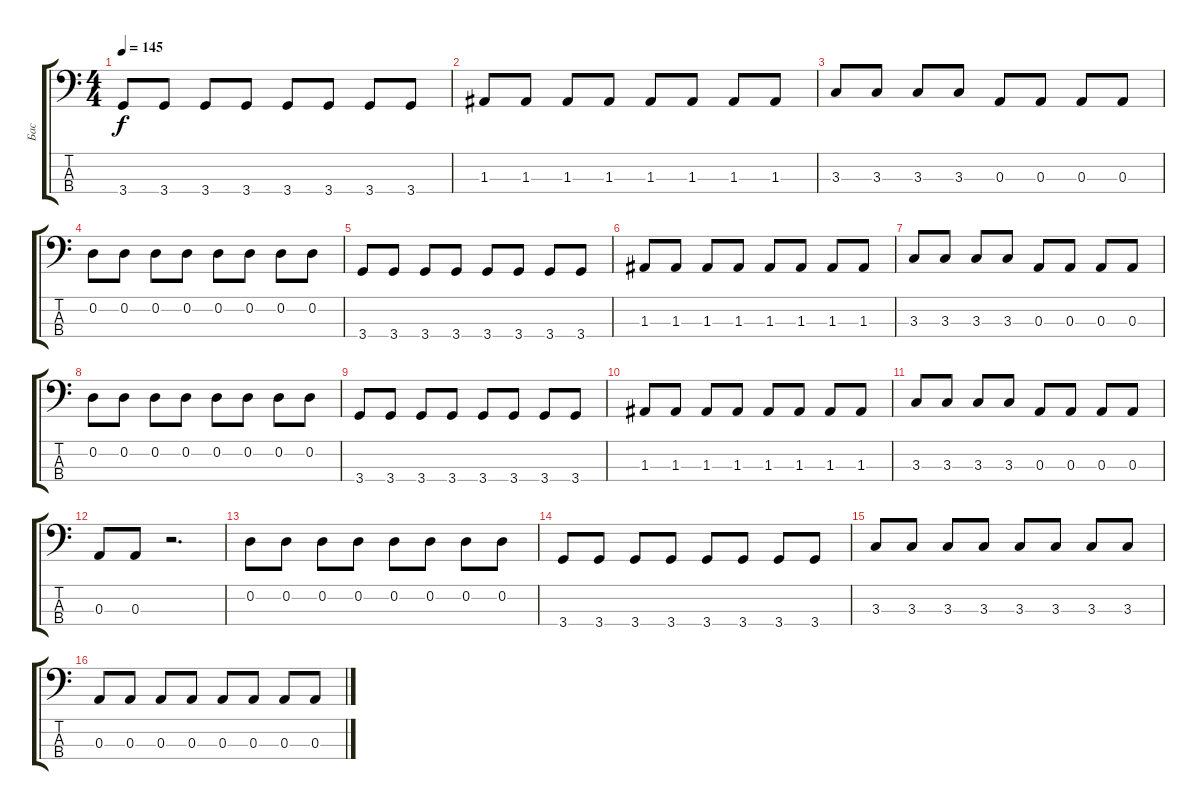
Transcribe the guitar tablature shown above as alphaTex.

\track ("Бас" "Бас") {instrument electricbasspick}
\staff {score tabs}
\tuning (G2 D2 A1 E1) {hide}
\ts (4 4)
\tempo 145
\clef f4
\ks c
3.4.8{dy f} 3.4.8 3.4.8 3.4.8 3.4.8 3.4.8 3.4.8 3.4.8 |
1.3.8 1.3.8 1.3.8 1.3.8 1.3.8 1.3.8 1.3.8 1.3.8 |
3.3.8 3.3.8 3.3.8 3.3.8 0.3.8 0.3.8 0.3.8 0.3.8 |
0.2.8 0.2.8 0.2.8 0.2.8 0.2.8 0.2.8 0.2.8 0.2.8 |
3.4.8 3.4.8 3.4.8 3.4.8 3.4.8 3.4.8 3.4.8 3.4.8 |
1.3.8 1.3.8 1.3.8 1.3.8 1.3.8 1.3.8 1.3.8 1.3.8 |
3.3.8 3.3.8 3.3.8 3.3.8 0.3.8 0.3.8 0.3.8 0.3.8 |
0.2.8 0.2.8 0.2.8 0.2.8 0.2.8 0.2.8 0.2.8 0.2.8 |
3.4.8 3.4.8 3.4.8 3.4.8 3.4.8 3.4.8 3.4.8 3.4.8 |
1.3.8 1.3.8 1.3.8 1.3.8 1.3.8 1.3.8 1.3.8 1.3.8 |
3.3.8 3.3.8 3.3.8 3.3.8 0.3.8 0.3.8 0.3.8 0.3.8 |
0.3.8 0.3.8 r.2{d} |
0.2.8 0.2.8 0.2.8 0.2.8 0.2.8 0.2.8 0.2.8 0.2.8 |
3.4.8 3.4.8 3.4.8 3.4.8 3.4.8 3.4.8 3.4.8 3.4.8 |
3.3.8 3.3.8 3.3.8 3.3.8 3.3.8 3.3.8 3.3.8 3.3.8 |
0.3.8 0.3.8 0.3.8 0.3.8 0.3.8 0.3.8 0.3.8 0.3.8
